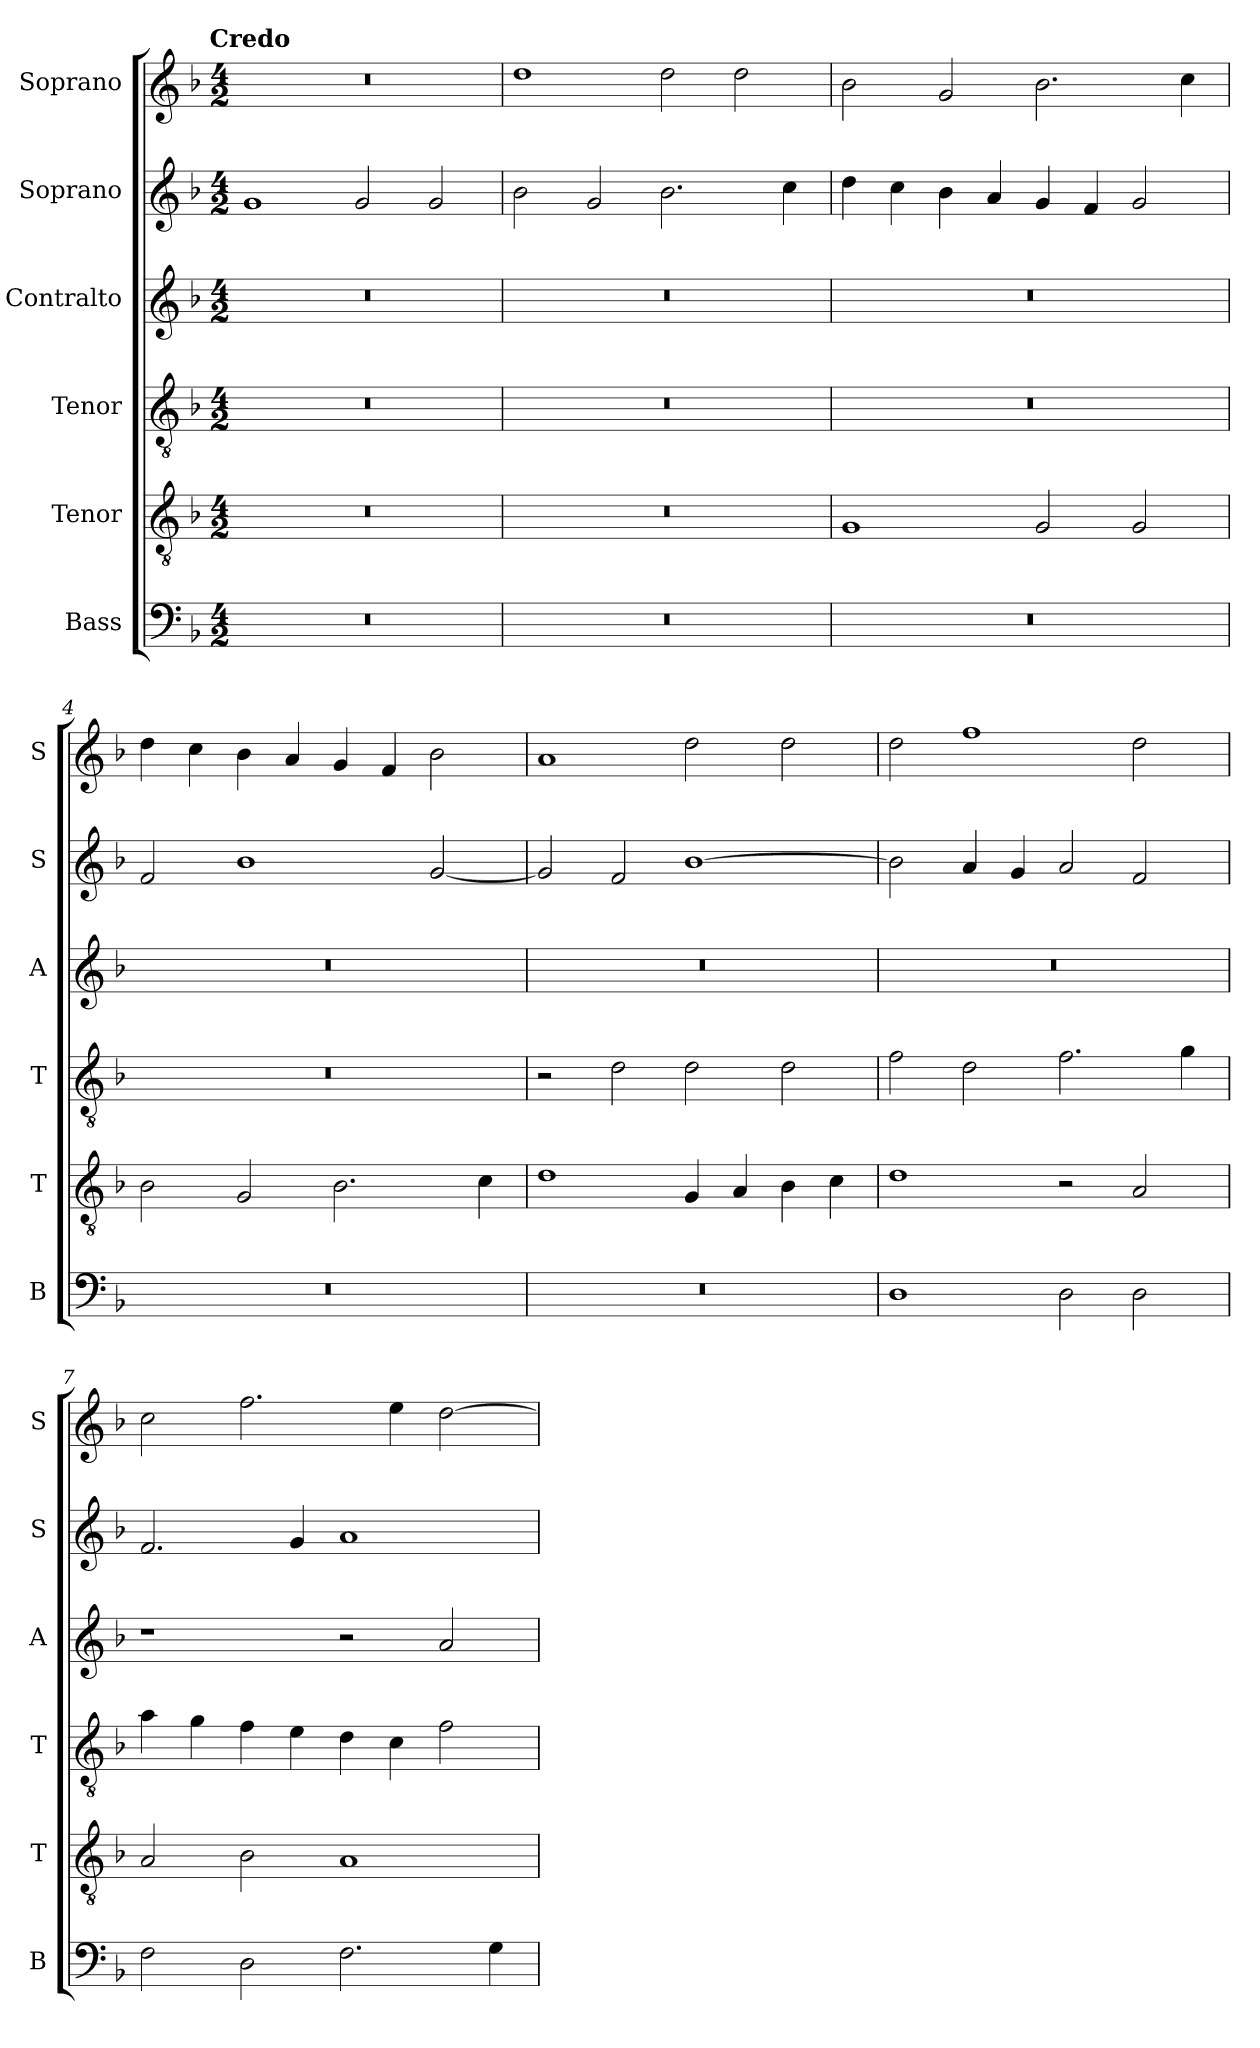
**kern	**kern	**kern	**kern	**kern	**kern
*part6	*part5	*part4	*part3	*part2	*part1
*staff6	*staff5	*staff4	*staff3	*staff2	*staff1
*I"Bass	*I"Tenor	*I"Tenor	*I"Contralto	*I"Soprano	*I"Soprano
*I'B	*I'T	*I'T	*I'A	*I'S	*I'S
*clefF4	*clefGv2	*clefGv2	*clefG2	*clefG2	*clefG2
*k[b-]	*k[b-]	*k[b-]	*k[b-]	*k[b-]	*k[b-]
*G:dor	*G:dor	*G:dor	*G:dor	*G:dor	*G:dor
!!LO:TX:omd:t=Credo
*M4/2	*M4/2	*M4/2	*M4/2	*M4/2	*M4/2
=1	=1	=1	=1	=1	=1
0r	0r	0r	0r	1g	0r
.	.	.	.	2g	.
.	.	.	.	2g	.
=2	=2	=2	=2	=2	=2
0r	0r	0r	0r	2b-	1dd
.	.	.	.	2g	.
.	.	.	.	2.b-	2dd
.	.	.	.	.	2dd
.	.	.	.	4cc	.
=3	=3	=3	=3	=3	=3
0r	1G	0r	0r	4dd	2b-
.	.	.	.	4cc	.
.	.	.	.	4b-	2g
.	.	.	.	4a	.
.	2G	.	.	4g	2.b-
.	.	.	.	4f	.
.	2G	.	.	2g	.
.	.	.	.	.	4cc
=4	=4	=4	=4	=4	=4
0r	2B-	0r	0r	2f	4dd
.	.	.	.	.	4cc
.	2G	.	.	1b-	4b-
.	.	.	.	.	4a
.	2.B-	.	.	.	4g
.	.	.	.	.	4f
.	.	.	.	[2g	2b-
.	4c	.	.	.	.
=5	=5	=5	=5	=5	=5
0r	1d	2r	0r	2g]	1a
.	.	2d	.	2f	.
.	4G	2d	.	[1b-	2dd
.	4A	.	.	.	.
.	4B-	2d	.	.	2dd
.	4c	.	.	.	.
=6	=6	=6	=6	=6	=6
1D	1d	2f	0r	2b-]	2dd
.	.	2d	.	4a	1ff
.	.	.	.	4g	.
2D	2r	2.f	.	2a	.
2D	2A	.	.	2f	2dd
.	.	4g	.	.	.
=7	=7	=7	=7	=7	=7
2F	2A	4a	1r	2.f	2cc
.	.	4g	.	.	.
2D	2B-	4f	.	.	2.ff
.	.	4e	.	4g	.
2.F	1A	4d	2r	1a	.
.	.	4c	.	.	4ee
.	.	2f	2a	.	[2dd
4G	.	.	.	.	.
=	=	=	=	=	=
*-	*-	*-	*-	*-	*-
